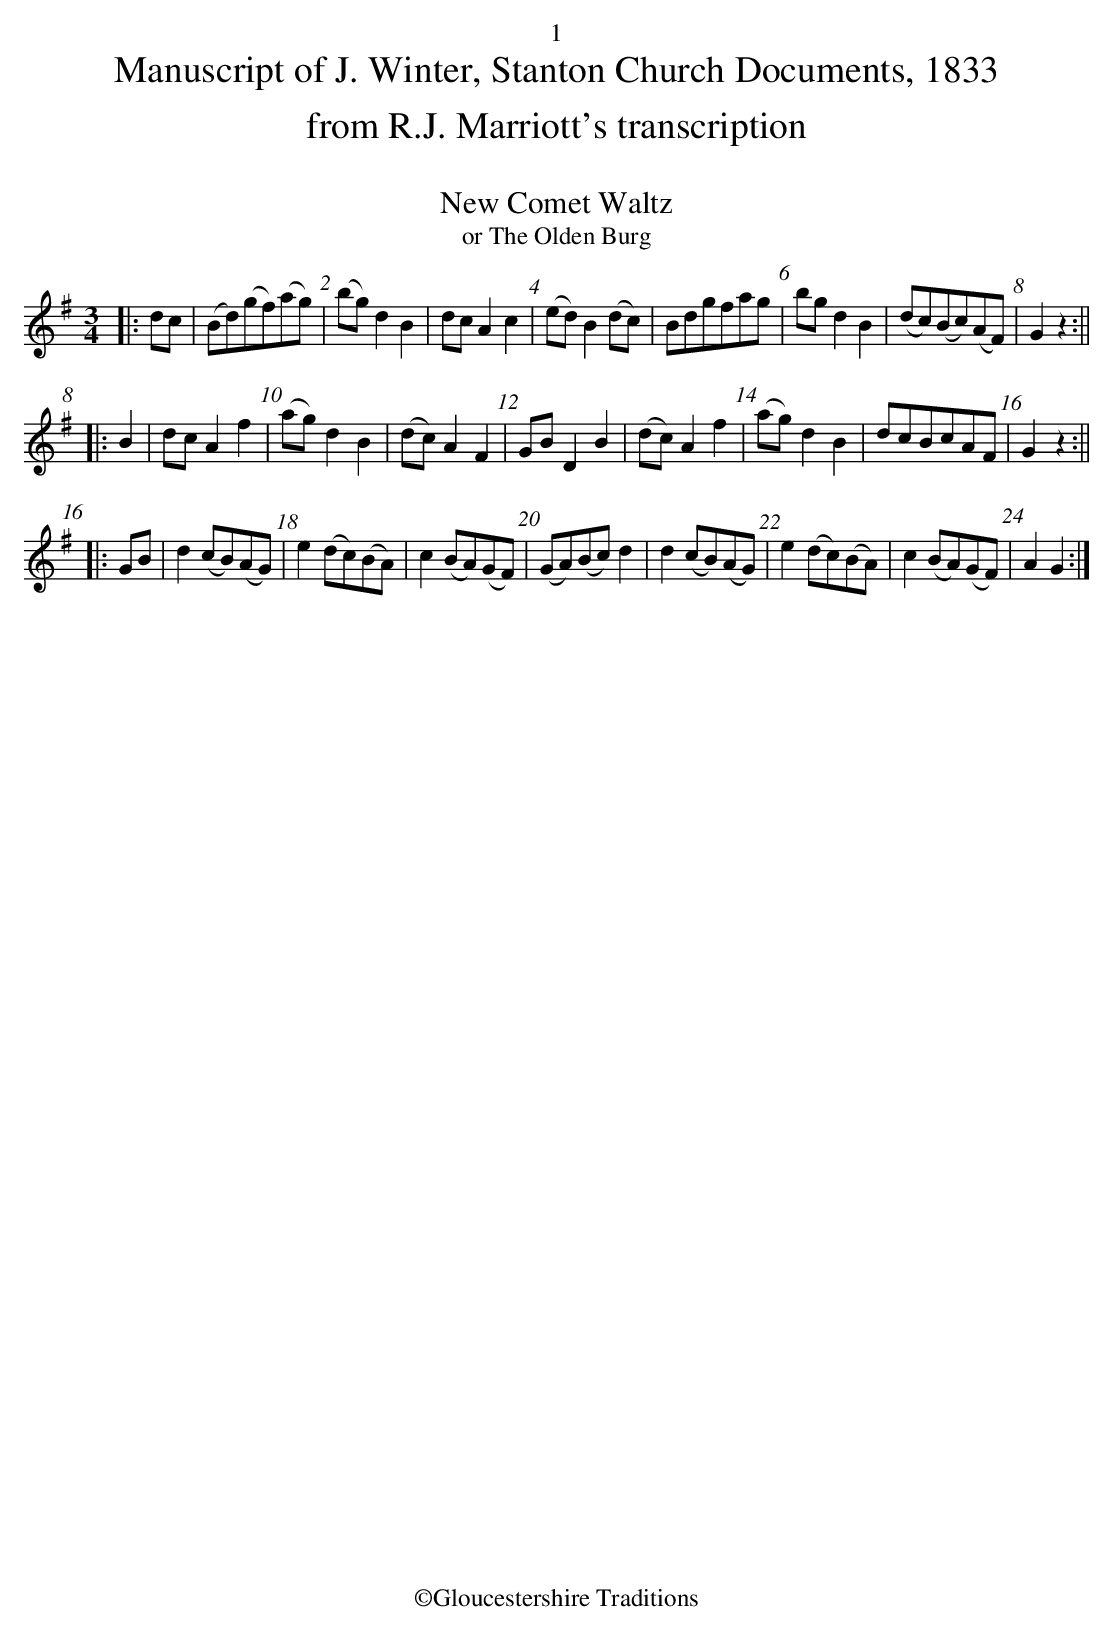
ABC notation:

X:1
T:New Comet Waltz
T:or The Olden Burg
M:3/4
L:1/8
K:G
|:dc|(Bd)(gf)(ag)| (bg)d2B2| dc A2c2| (ed)B2(dc)| Bdgfag| bg d2B2| (dc)(Bc)(AF)| G2z2:||
|:B2|dcA2f2| (ag)d2B2| (dc)A2F2|GBD2B2| (dc)A2f2| (ag)d2B2| dcBcAF|G2z2:||
|:GB| d2(cB)(AG)| e2(dc)(BA)| c2(BA)(GF)| (GA)(Bc)d2| d2(cB)(AG)| e2(dc)(BA)| c2(BA)(GF)| A2G2:|]
